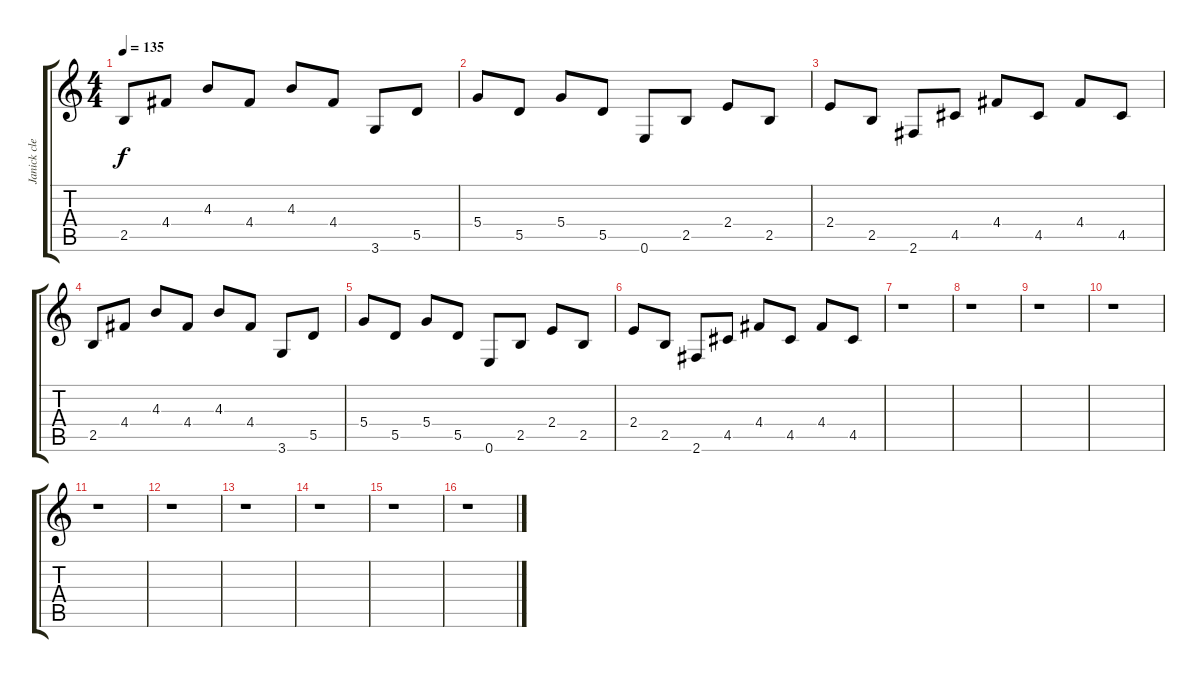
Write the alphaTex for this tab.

\track ("Janick clean" "Janick cle") {instrument electricguitarclean}
\staff {score tabs}
\tuning (E4 B3 G3 D3 A2 E2) {hide}
\ts (4 4)
\tempo 135
\clef g2
\ks c
2.5.8{dy f} 4.4.8 4.3.8 4.4.8 4.3.8 4.4.8 3.6.8 5.5.8 |
5.4.8 5.5.8 5.4.8 5.5.8 0.6.8 2.5.8 2.4.8 2.5.8 |
2.4.8 2.5.8 2.6.8 4.5.8 4.4.8 4.5.8 4.4.8 4.5.8 |
2.5.8 4.4.8 4.3.8 4.4.8 4.3.8 4.4.8 3.6.8 5.5.8 |
5.4.8 5.5.8 5.4.8 5.5.8 0.6.8 2.5.8 2.4.8 2.5.8 |
2.4.8 2.5.8 2.6.8 4.5.8 4.4.8 4.5.8 4.4.8 4.5.8 |
r.1 |
r.1 |
r.1 |
r.1 |
r.1 |
r.1 |
r.1 |
r.1 |
r.1 |
r.1
